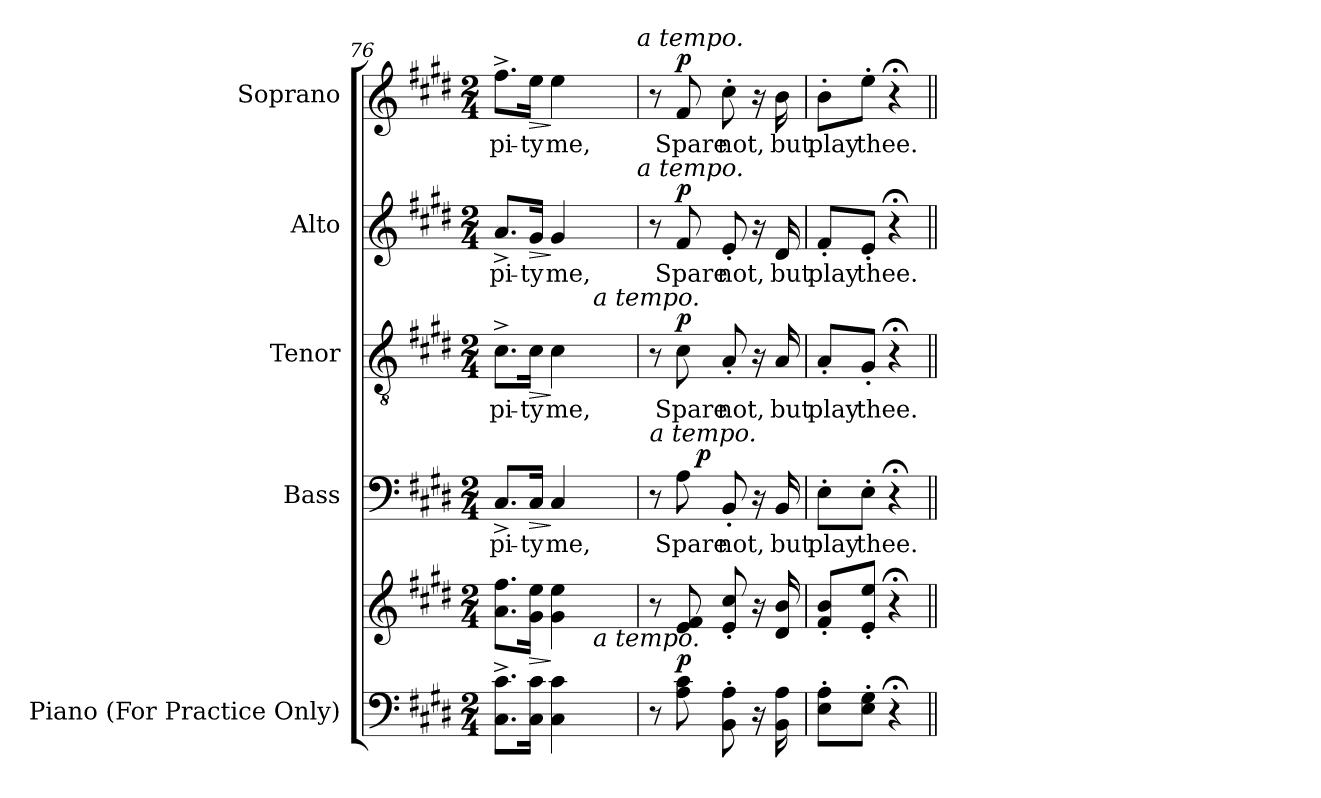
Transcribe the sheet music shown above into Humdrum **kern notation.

**kern	**kern	**dynam	**kern	**text	**dynam	**kern	**text	**dynam	**kern	**text	**dynam	**kern	**text	**dynam
*part5	*part5	*part5	*part4	*part4	*part4	*part3	*part3	*part3	*part2	*part2	*part2	*part1	*part1	*part1
*staff6	*staff5	*staff5/6	*staff4	*staff4	*staff4	*staff3	*staff3	*staff3	*staff2	*staff2	*staff2	*staff1	*staff1	*staff1
*I"Piano (For Practice Only)	*	*	*I"Bass	*	*	*I"Tenor	*	*	*I"Alto	*	*	*I"Soprano	*	*
*I'Pno.	*	*	*I'B.	*	*	*I'T.	*	*	*I'A.	*	*	*I'S.	*	*
*clefF4	*clefG2	*	*clefF4	*	*	*clefGv2	*	*	*clefG2	*	*	*clefG2	*	*
*	*	*	*	*	*	*ITrd7c12	*	*	*	*	*	*	*	*
*k[f#c#g#d#]	*k[f#c#g#d#]	*	*k[f#c#g#d#]	*	*	*k[f#c#g#d#]	*	*	*k[f#c#g#d#]	*	*	*k[f#c#g#d#]	*	*
*E:	*E:	*	*E:	*	*	*E:	*	*	*E:	*	*	*E:	*	*
*M2/4	*M2/4	*	*M2/4	*	*	*M2/4	*	*	*M2/4	*	*	*M2/4	*	*
=76	=76	=76	=76	=76	=76	=76	=76	=76	=76	=76	=76	=76	=76	=76
!	!	!	!	!LO:LY:b:color=#000000	!	!	!	!	!	!	!	!	!	!
!	!	!	!	!	!	!	!LO:LY:b:color=#000000	!	!	!	!	!	!	!
!	!	!	!	!	!	!	!	!	!	!LO:LY:b:color=#000000	!	!	!	!
!	!	!	!	!	!	!	!	!	!	!	!	!	!LO:LY:b:color=#000000	!
*	*^	*	*	*	*	*^	*	*	*^	*	*	*^	*	*
8.C#i\^ 8.c#i^L	8.ai\ 8.ff#iL	4ryy	.	8.C#^i/L	pi-	.	8.C#^i\L	4ryy	pi-	.	8.a^i/L	4ryy	pi-	.	8.ff#^i\L	4ryy	pi-	.
!	!	!	!LO:HP:b	!	!	!	!	!	!	!	!	!	!	!	!	!	!	!
!	!	!	!	!	!LO:LY:b:color=#000000	!LO:HP:b	!	!	!	!	!	!	!	!	!	!	!	!
!	!	!	!	!	!	!	!	!	!LO:LY:b:color=#000000	!LO:HP:b	!	!	!	!	!	!	!	!
!	!	!	!	!	!	!	!	!	!	!LO:HP:n=1:b	!	!	!	!	!	!	!	!
!	!	!	!	!	!	!	!	!	!	!	!	!	!LO:LY:b:color=#000000	!LO:HP:b	!	!	!	!
!	!	!	!	!	!	!	!	!	!	!	!	!	!	!	!	!	!LO:LY:b:color=#000000	!LO:HP:b
16C#i\ 16c#iJk	16g#i\ 16eeiJk	.	>	16C#i/Jk	-ty	>	16C#i\Jk	.	-ty	> >	16g#i/Jk	.	-ty	>	16eei\Jk	.	-ty	>
!	!	!	!	!	!LO:LY:b:color=#000000	!	!	!	!	!	!	!	!	!	!	!	!	!
!	!	!	!	!	!	!	!	!	!LO:LY:b:color=#000000	!	!	!	!	!	!	!	!	!
!	!	!	!	!	!	!	!	!	!	!	!	!	!LO:LY:b:color=#000000	!	!	!	!	!
!	!	!	!	!	!	!	!	!	!	!	!	!	!	!	!	!	!LO:LY:b:color=#000000	!
4C#i\ 4c#i	4g#i\ 4eei	8ryy	]	4C#i/	me,	]	4C#i\	8ryy	me,	]	4g#i/	8ryy	me,	]	4eei\	8ryy	me,	]
.	.	64ryy	.	.	.	.	.	64ryy	.	.	.	16ryy	.	.	.	16ryy	.	.
.	.	128ryy	.	.	.	.	.	128ryy	.	.	.	.	.	.	.	.	.	.
.	.	512.ryy	.	.	.	.	.	512.ryy	.	.	.	.	.	.	.	.	.	.
!	!	!	!	!	!	!	!	!LO:TX:a:i:t=a tempo.	!	!	!	!	!	!	!	!	!	!
!	!	!LO:TX:b:i:t=a tempo.	!	!	!	!	!	!	!	!	!	!	!	!	!	!	!	!
.	.	16ryy	.	.	.	.	.	16ryy	.	.	.	.	.	.	.	.	.	.
.	.	.	.	.	.	.	.	.	.	.	.	32ryy	.	.	.	32ryy	.	.
.	.	32ryy	.	.	.	.	.	32ryy	.	.	.	.	.	.	.	.	.	.
.	.	.	.	.	.	.	.	.	.	.	.	64ryy	.	.	.	64ryy	.	.
.	.	.	.	.	.	.	.	.	.	.	.	128...ryy	.	.	.	128...ryy	.	.
.	.	256ryy	.	.	.	.	.	256ryy	.	.	.	.	.	.	.	.	.	.
!	!	!	!	!	!	!	!	!	!	!	!	!	!	!	!	!LO:TX:a:i:t=a tempo.	!	!
!	!	!	!	!	!	!	!	!	!	!	!	!LO:TX:a:i:t=a tempo.	!	!	!	!	!	!
.	.	1024ryy	.	.	.	.	.	1024ryy	.	.	.	1024ryy	.	.	.	1024ryy	.	.
.	.	.	.	.	.	.	.	.	.	]	.	.	.	.	.	.	.	.
=77	=77	=77	=77	=77	=77	=77	=77	=77	=77	=77	=77	=77	=77	=77	=77	=77	=77	=77
*	*	*	*	*^	*	*	*	*	*	*	*	*	*	*	*	*	*	*
!	!	!	!	!LO:TX:a:i:t=a tempo.	!	!	!	!	!	!	!	!	!	!	!	!	!	!	!
*	*	*	*	*	*	*	*	*v	*v	*	*	*	*	*	*	*v	*v	*	*
*	*v	*v	*	*	*	*	*	*	*	*	*v	*v	*	*	*	*	*
8r	8r	.	8r	8ryy	.	.	8r	.	.	8r	.	.	8r	.	.
!	!	!	!	!	!LO:LY:b:color=#000000	!	!	!	!	!	!	!	!	!	!
!	!	!	!	!	!	!	!	!LO:LY:b:color=#000000	!	!	!	!	!	!	!
!	!	!	!	!	!	!	!	!	!	!	!LO:LY:b:color=#000000	!	!	!	!
!	!	!	!	!	!	!	!	!	!	!	!	!	!	!LO:LY:b:color=#000000	!
8Ai\ 8c#i	8ei/ 8f#i	p	8Ai\	32ryy	Spare	.	8C#i\	Spare	p	8f#i/	Spare	p	8f#i/	Spare	p
.	.	.	.	256..ryy	.	.	.	.	.	.	.	.	.	.	.
.	.	.	.	4ryy	.	p	.	.	.	.	.	.	.	.	.
!	!	!	!	!	!LO:LY:b:color=#000000	!	!	!	!	!	!	!	!	!	!
!	!	!	!	!	!	!	!	!LO:LY:b:color=#000000	!	!	!	!	!	!	!
!	!	!	!	!	!	!	!	!	!	!	!LO:LY:b:color=#000000	!	!	!	!
!	!	!	!	!	!	!	!	!	!	!	!	!	!	!LO:LY:b:color=#000000	!
8BBi\' 8Ai'	8ei/' 8cc#i'	.	8BB'i/	.	not,	.	8AA'i/	not,	.	8e'i/	not,	.	8cc#'i\	not,	.
16r	16r	.	16r	.	.	.	16r	.	.	16r	.	.	16r	.	.
.	.	.	.	16ryy	.	.	.	.	.	.	.	.	.	.	.
!	!	!	!	!	!LO:LY:b:color=#000000	!	!	!	!	!	!	!	!	!	!
!	!	!	!	!	!	!	!	!LO:LY:b:color=#000000	!	!	!	!	!	!	!
!	!	!	!	!	!	!	!	!	!	!	!LO:LY:b:color=#000000	!	!	!	!
!	!	!	!	!	!	!	!	!	!	!	!	!	!	!LO:LY:b:color=#000000	!
16BBi\ 16Ai	16d#i/ 16bi	.	16BBi/	.	but	.	16AAi/	but	.	16d#i/	but	.	16bi\	but	.
.	.	.	.	64ryy	.	.	.	.	.	.	.	.	.	.	.
.	.	.	.	128ryy	.	.	.	.	.	.	.	.	.	.	.
.	.	.	.	1024ryy	.	.	.	.	.	.	.	.	.	.	.
*	*	*	*v	*v	*	*	*	*	*	*	*	*	*	*	*
=78	=78	=78	=78	=78	=78	=78	=78	=78	=78	=78	=78	=78	=78	=78
*	*	*	*^	*	*	*	*	*	*	*	*	*	*	*
!	!	!	!	!	!LO:LY:b:color=#000000	!	!	!	!	!	!	!	!	!	!
*	*	*	*v	*v	*	*	*	*	*	*	*	*	*	*	*
*	*	*	*^	*	*	*	*	*	*	*	*	*	*	*
!	!	!	!	!	!	!	!	!LO:LY:b:color=#000000	!	!	!	!	!	!	!
*	*	*	*v	*v	*	*	*	*	*	*	*	*	*	*	*
*	*	*	*^	*	*	*	*	*	*	*	*	*	*	*
!	!	!	!	!	!	!	!	!	!	!	!LO:LY:b:color=#000000	!	!	!	!
*	*	*	*v	*v	*	*	*	*	*	*	*	*	*	*	*
*	*	*	*^	*	*	*	*	*	*	*	*	*	*	*
!	!	!	!	!	!	!	!	!	!	!	!	!	!	!LO:LY:b:color=#000000	!
*	*	*	*v	*v	*	*	*	*	*	*	*	*	*	*	*
8Ei\' 8Ai'L	8f#i/' 8bi'L	.	8E'i\L	play	.	8AA'i/L	play	.	8f#'i/L	play	.	8b'i\L	play	.
!	!	!	!	!LO:LY:b:color=#000000	!	!	!	!	!	!	!	!	!	!
!	!	!	!	!	!	!	!LO:LY:b:color=#000000	!	!	!	!	!	!	!
!	!	!	!	!	!	!	!	!	!	!LO:LY:b:color=#000000	!	!	!	!
!	!	!	!	!	!	!	!	!	!	!	!	!	!LO:LY:b:color=#000000	!
8Ei\' 8G#i'J	8ei/' 8eei'J	.	8E'i\J	thee.	.	8GG#'i/J	thee.	.	8e'i/J	thee.	.	8ee'i\J	thee.	.
4r;	4r;	.	4r;	.	.	4r;	.	.	4r;	.	.	4r;	.	.
=||	=||	=||	=||	=||	=||	=||	=||	=||	=||	=||	=||	=||	=||	=||
*-	*-	*-	*-	*-	*-	*-	*-	*-	*-	*-	*-	*-	*-	*-
